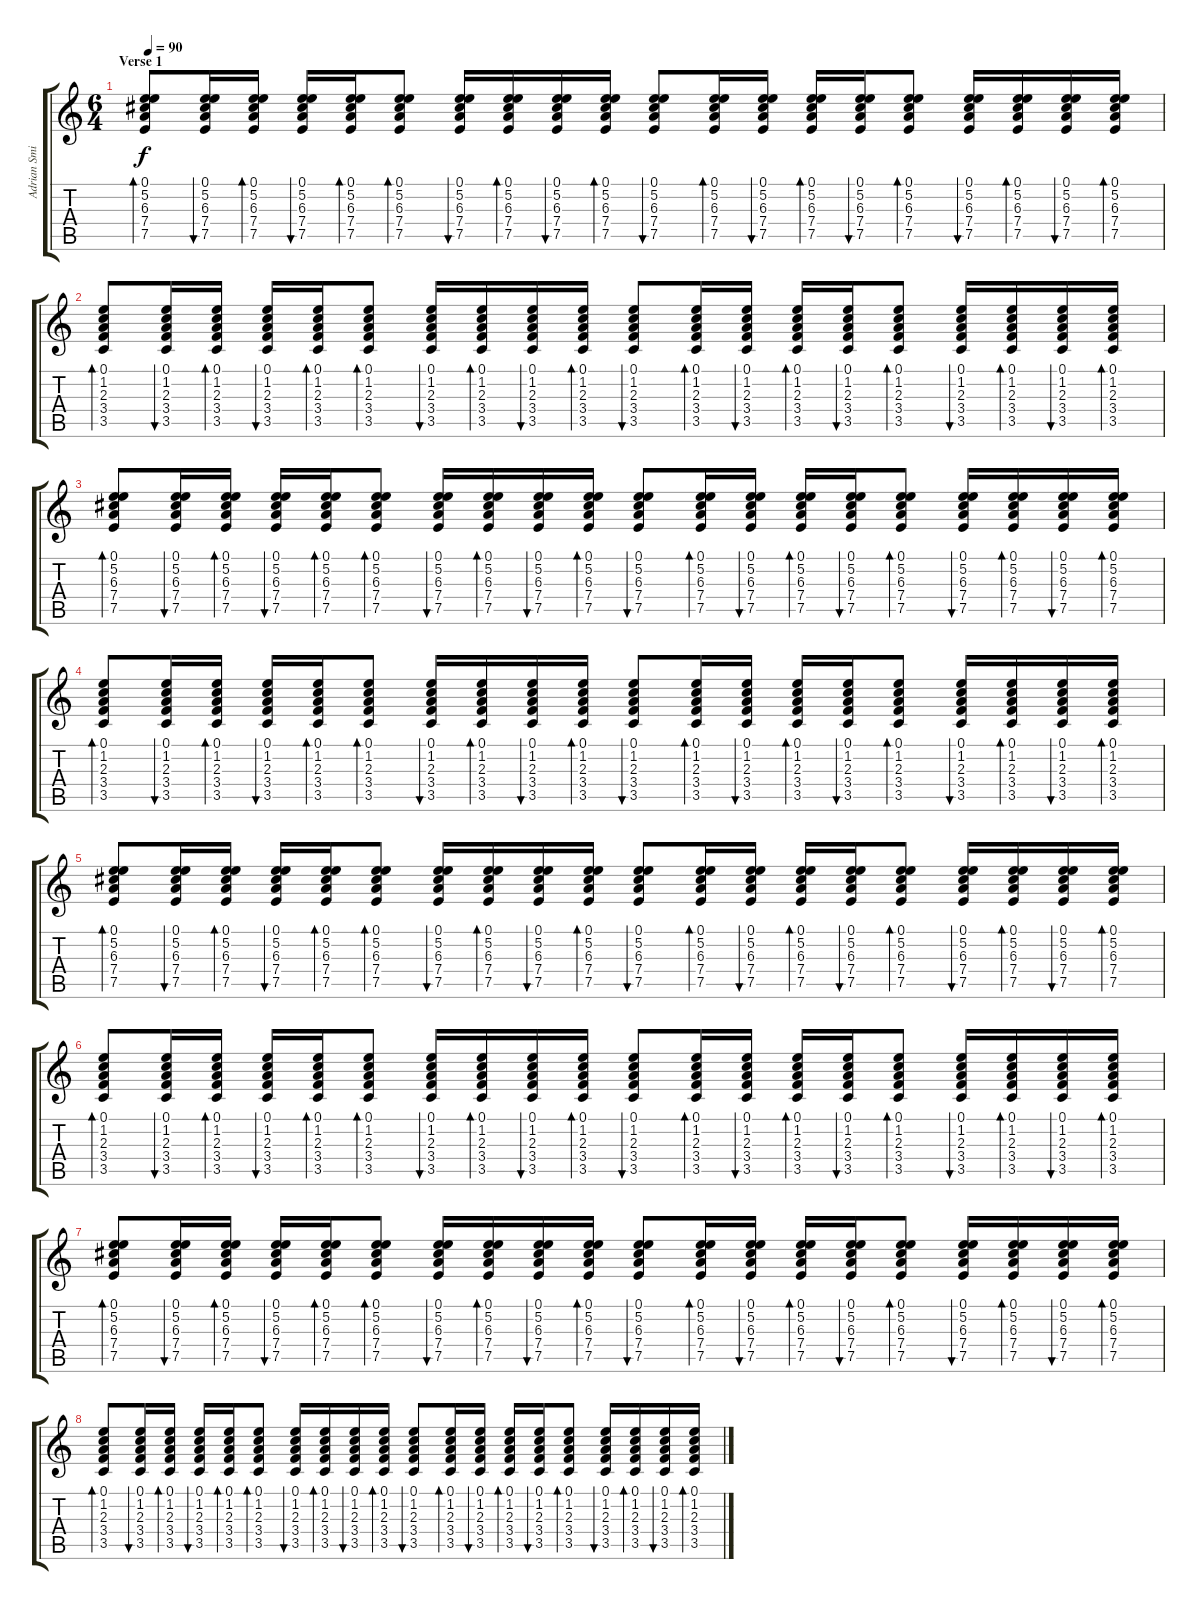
\track ("Adrian Smith" "Adrian Smi") {instrument acousticguitarsteel}
\staff {score tabs}
\tuning (E4 B3 G3 D3 A2 E2) {hide}
\ts (6 4)
\section ("" "Verse 1")
\tempo 90
\clef g2
\ks c
(0.1 5.2 6.3 7.4 7.5).8{bd 60 dy f} (0.1 5.2 6.3 7.4 7.5).16{bu 60} (0.1 5.2 6.3 7.4 7.5).16{bd 60} (0.1 5.2 6.3 7.4 7.5).16{bu 60} (0.1 5.2 6.3 7.4 7.5).16{bd 60} (0.1 5.2 6.3 7.4 7.5).8{bd 60} (0.1 5.2 6.3 7.4 7.5).16{bu 60} (0.1 5.2 6.3 7.4 7.5).16{bd 60} (0.1 5.2 6.3 7.4 7.5).16{bu 60} (0.1 5.2 6.3 7.4 7.5).16{bd 60} (0.1 5.2 6.3 7.4 7.5).8{bu 60} (0.1 5.2 6.3 7.4 7.5).16{bd 60} (0.1 5.2 6.3 7.4 7.5).16{bu 60} (0.1 5.2 6.3 7.4 7.5).16{bd 60} (0.1 5.2 6.3 7.4 7.5).16{bu 60} (0.1 5.2 6.3 7.4 7.5).8{bd 60} (0.1 5.2 6.3 7.4 7.5).16{bu 60} (0.1 5.2 6.3 7.4 7.5).16{bd 60} (0.1 5.2 6.3 7.4 7.5).16{bu 60} (0.1 5.2 6.3 7.4 7.5).16{bd 60} |
(0.1 1.2 2.3 3.4 3.5).8{bd 60} (0.1 1.2 2.3 3.4 3.5).16{bu 60} (0.1 1.2 2.3 3.4 3.5).16{bd 60} (0.1 1.2 2.3 3.4 3.5).16{bu 60} (0.1 1.2 2.3 3.4 3.5).16{bd 60} (0.1 1.2 2.3 3.4 3.5).8{bd 60} (0.1 1.2 2.3 3.4 3.5).16{bu 60} (0.1 1.2 2.3 3.4 3.5).16{bd 60} (0.1 1.2 2.3 3.4 3.5).16{bu 60} (0.1 1.2 2.3 3.4 3.5).16{bd 60} (0.1 1.2 2.3 3.4 3.5).8{bu 60} (0.1 1.2 2.3 3.4 3.5).16{bd 60} (0.1 1.2 2.3 3.4 3.5).16{bu 60} (0.1 1.2 2.3 3.4 3.5).16{bd 60} (0.1 1.2 2.3 3.4 3.5).16{bu 60} (0.1 1.2 2.3 3.4 3.5).8{bd 60} (0.1 1.2 2.3 3.4 3.5).16{bu 60} (0.1 1.2 2.3 3.4 3.5).16{bd 60} (0.1 1.2 2.3 3.4 3.5).16{bu 60} (0.1 1.2 2.3 3.4 3.5).16{bd 60} |
(0.1 5.2 6.3 7.4 7.5).8{bd 60} (0.1 5.2 6.3 7.4 7.5).16{bu 60} (0.1 5.2 6.3 7.4 7.5).16{bd 60} (0.1 5.2 6.3 7.4 7.5).16{bu 60} (0.1 5.2 6.3 7.4 7.5).16{bd 60} (0.1 5.2 6.3 7.4 7.5).8{bd 60} (0.1 5.2 6.3 7.4 7.5).16{bu 60} (0.1 5.2 6.3 7.4 7.5).16{bd 60} (0.1 5.2 6.3 7.4 7.5).16{bu 60} (0.1 5.2 6.3 7.4 7.5).16{bd 60} (0.1 5.2 6.3 7.4 7.5).8{bu 60} (0.1 5.2 6.3 7.4 7.5).16{bd 60} (0.1 5.2 6.3 7.4 7.5).16{bu 60} (0.1 5.2 6.3 7.4 7.5).16{bd 60} (0.1 5.2 6.3 7.4 7.5).16{bu 60} (0.1 5.2 6.3 7.4 7.5).8{bd 60} (0.1 5.2 6.3 7.4 7.5).16{bu 60} (0.1 5.2 6.3 7.4 7.5).16{bd 60} (0.1 5.2 6.3 7.4 7.5).16{bu 60} (0.1 5.2 6.3 7.4 7.5).16{bd 60} |
(0.1 1.2 2.3 3.4 3.5).8{bd 60} (0.1 1.2 2.3 3.4 3.5).16{bu 60} (0.1 1.2 2.3 3.4 3.5).16{bd 60} (0.1 1.2 2.3 3.4 3.5).16{bu 60} (0.1 1.2 2.3 3.4 3.5).16{bd 60} (0.1 1.2 2.3 3.4 3.5).8{bd 60} (0.1 1.2 2.3 3.4 3.5).16{bu 60} (0.1 1.2 2.3 3.4 3.5).16{bd 60} (0.1 1.2 2.3 3.4 3.5).16{bu 60} (0.1 1.2 2.3 3.4 3.5).16{bd 60} (0.1 1.2 2.3 3.4 3.5).8{bu 60} (0.1 1.2 2.3 3.4 3.5).16{bd 60} (0.1 1.2 2.3 3.4 3.5).16{bu 60} (0.1 1.2 2.3 3.4 3.5).16{bd 60} (0.1 1.2 2.3 3.4 3.5).16{bu 60} (0.1 1.2 2.3 3.4 3.5).8{bd 60} (0.1 1.2 2.3 3.4 3.5).16{bu 60} (0.1 1.2 2.3 3.4 3.5).16{bd 60} (0.1 1.2 2.3 3.4 3.5).16{bu 60} (0.1 1.2 2.3 3.4 3.5).16{bd 60} |
(0.1 5.2 6.3 7.4 7.5).8{bd 60} (0.1 5.2 6.3 7.4 7.5).16{bu 60} (0.1 5.2 6.3 7.4 7.5).16{bd 60} (0.1 5.2 6.3 7.4 7.5).16{bu 60} (0.1 5.2 6.3 7.4 7.5).16{bd 60} (0.1 5.2 6.3 7.4 7.5).8{bd 60} (0.1 5.2 6.3 7.4 7.5).16{bu 60} (0.1 5.2 6.3 7.4 7.5).16{bd 60} (0.1 5.2 6.3 7.4 7.5).16{bu 60} (0.1 5.2 6.3 7.4 7.5).16{bd 60} (0.1 5.2 6.3 7.4 7.5).8{bu 60} (0.1 5.2 6.3 7.4 7.5).16{bd 60} (0.1 5.2 6.3 7.4 7.5).16{bu 60} (0.1 5.2 6.3 7.4 7.5).16{bd 60} (0.1 5.2 6.3 7.4 7.5).16{bu 60} (0.1 5.2 6.3 7.4 7.5).8{bd 60} (0.1 5.2 6.3 7.4 7.5).16{bu 60} (0.1 5.2 6.3 7.4 7.5).16{bd 60} (0.1 5.2 6.3 7.4 7.5).16{bu 60} (0.1 5.2 6.3 7.4 7.5).16{bd 60} |
(0.1 1.2 2.3 3.4 3.5).8{bd 60} (0.1 1.2 2.3 3.4 3.5).16{bu 60} (0.1 1.2 2.3 3.4 3.5).16{bd 60} (0.1 1.2 2.3 3.4 3.5).16{bu 60} (0.1 1.2 2.3 3.4 3.5).16{bd 60} (0.1 1.2 2.3 3.4 3.5).8{bd 60} (0.1 1.2 2.3 3.4 3.5).16{bu 60} (0.1 1.2 2.3 3.4 3.5).16{bd 60} (0.1 1.2 2.3 3.4 3.5).16{bu 60} (0.1 1.2 2.3 3.4 3.5).16{bd 60} (0.1 1.2 2.3 3.4 3.5).8{bu 60} (0.1 1.2 2.3 3.4 3.5).16{bd 60} (0.1 1.2 2.3 3.4 3.5).16{bu 60} (0.1 1.2 2.3 3.4 3.5).16{bd 60} (0.1 1.2 2.3 3.4 3.5).16{bu 60} (0.1 1.2 2.3 3.4 3.5).8{bd 60} (0.1 1.2 2.3 3.4 3.5).16{bu 60} (0.1 1.2 2.3 3.4 3.5).16{bd 60} (0.1 1.2 2.3 3.4 3.5).16{bu 60} (0.1 1.2 2.3 3.4 3.5).16{bd 60} |
(0.1 5.2 6.3 7.4 7.5).8{bd 60} (0.1 5.2 6.3 7.4 7.5).16{bu 60} (0.1 5.2 6.3 7.4 7.5).16{bd 60} (0.1 5.2 6.3 7.4 7.5).16{bu 60} (0.1 5.2 6.3 7.4 7.5).16{bd 60} (0.1 5.2 6.3 7.4 7.5).8{bd 60} (0.1 5.2 6.3 7.4 7.5).16{bu 60} (0.1 5.2 6.3 7.4 7.5).16{bd 60} (0.1 5.2 6.3 7.4 7.5).16{bu 60} (0.1 5.2 6.3 7.4 7.5).16{bd 60} (0.1 5.2 6.3 7.4 7.5).8{bu 60} (0.1 5.2 6.3 7.4 7.5).16{bd 60} (0.1 5.2 6.3 7.4 7.5).16{bu 60} (0.1 5.2 6.3 7.4 7.5).16{bd 60} (0.1 5.2 6.3 7.4 7.5).16{bu 60} (0.1 5.2 6.3 7.4 7.5).8{bd 60} (0.1 5.2 6.3 7.4 7.5).16{bu 60} (0.1 5.2 6.3 7.4 7.5).16{bd 60} (0.1 5.2 6.3 7.4 7.5).16{bu 60} (0.1 5.2 6.3 7.4 7.5).16{bd 60} |
(0.1 1.2 2.3 3.4 3.5).8{bd 60} (0.1 1.2 2.3 3.4 3.5).16{bu 60} (0.1 1.2 2.3 3.4 3.5).16{bd 60} (0.1 1.2 2.3 3.4 3.5).16{bu 60} (0.1 1.2 2.3 3.4 3.5).16{bd 60} (0.1 1.2 2.3 3.4 3.5).8{bd 60} (0.1 1.2 2.3 3.4 3.5).16{bu 60} (0.1 1.2 2.3 3.4 3.5).16{bd 60} (0.1 1.2 2.3 3.4 3.5).16{bu 60} (0.1 1.2 2.3 3.4 3.5).16{bd 60} (0.1 1.2 2.3 3.4 3.5).8{bu 60} (0.1 1.2 2.3 3.4 3.5).16{bd 60} (0.1 1.2 2.3 3.4 3.5).16{bu 60} (0.1 1.2 2.3 3.4 3.5).16{bd 60} (0.1 1.2 2.3 3.4 3.5).16{bu 60} (0.1 1.2 2.3 3.4 3.5).8{bd 60} (0.1 1.2 2.3 3.4 3.5).16{bu 60} (0.1 1.2 2.3 3.4 3.5).16{bd 60} (0.1 1.2 2.3 3.4 3.5).16{bu 60} (0.1 1.2 2.3 3.4 3.5).16{bd 60}
